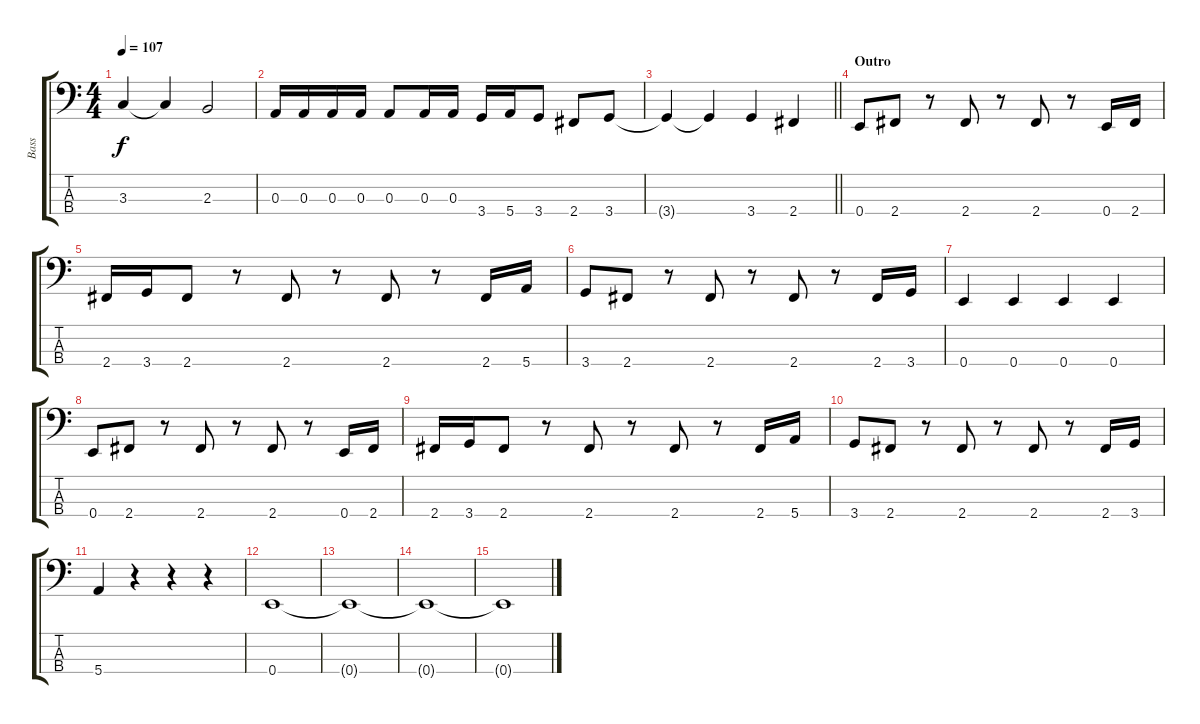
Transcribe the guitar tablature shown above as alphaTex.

\track ("Bass" "Bass") {instrument electricbassfinger}
\staff {score tabs}
\tuning (G2 D2 A1 E1) {hide}
\ts (4 4)
\tempo 107
\clef f4
\ks c
3.3{t}.4{dy f} 3.3{t}.4 2.3.2 |
0.3.16 0.3.16 0.3.16 0.3.16 0.3.8 0.3.16 0.3.16 3.4.16 5.4.16 3.4.8 2.4.8 3.4.8 |
\barLineRight lightlight
3.4{t}.4 3.4{t}.4 3.4.4 2.4.4 |
\section ("" "Outro")
0.4.8 2.4.8 r.8 2.4.8 r.8 2.4.8 r.8 0.4.16 2.4.16 |
2.4.16 3.4.16 2.4.8 r.8 2.4.8 r.8 2.4.8 r.8 2.4.16 5.4.16 |
3.4.8 2.4.8 r.8 2.4.8 r.8 2.4.8 r.8 2.4.16 3.4.16 |
0.4.4 0.4.4 0.4.4 0.4.4 |
0.4.8 2.4.8 r.8 2.4.8 r.8 2.4.8 r.8 0.4.16 2.4.16 |
2.4.16 3.4.16 2.4.8 r.8 2.4.8 r.8 2.4.8 r.8 2.4.16 5.4.16 |
3.4.8 2.4.8 r.8 2.4.8 r.8 2.4.8 r.8 2.4.16 3.4.16 |
5.4.4 r.4 r.4 r.4 |
0.4.1 |
0.4{t}.1 |
0.4{t}.1 |
0.4{t}.1
